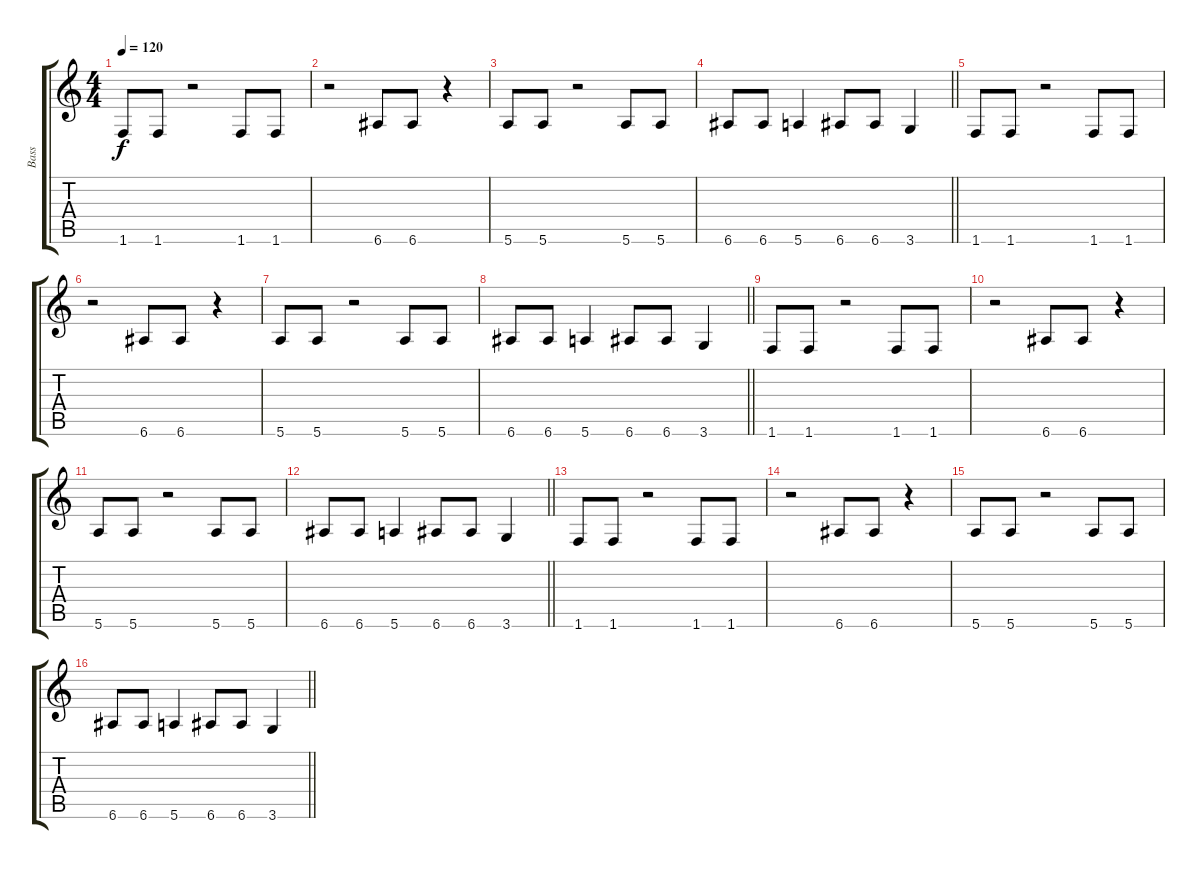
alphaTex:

\track ("Bass" "Bass") {instrument electricbasspick}
\staff {score tabs}
\tuning (E4 B3 G3 D3 A2 E2) {hide}
\ts (4 4)
\tempo 120
\clef g2
\ks c
1.6.8{dy f} 1.6.8 r.2 1.6.8 1.6.8 |
r.2 6.6.8 6.6.8 r.4 |
5.6.8 5.6.8 r.2 5.6.8 5.6.8 |
\barLineRight lightlight
6.6.8 6.6.8 5.6.4 6.6.8 6.6.8 3.6.4 |
1.6.8 1.6.8 r.2 1.6.8 1.6.8 |
r.2 6.6.8 6.6.8 r.4 |
5.6.8 5.6.8 r.2 5.6.8 5.6.8 |
\barLineRight lightlight
6.6.8 6.6.8 5.6.4 6.6.8 6.6.8 3.6.4 |
1.6.8 1.6.8 r.2 1.6.8 1.6.8 |
r.2 6.6.8 6.6.8 r.4 |
5.6.8 5.6.8 r.2 5.6.8 5.6.8 |
\barLineRight lightlight
6.6.8 6.6.8 5.6.4 6.6.8 6.6.8 3.6.4 |
1.6.8 1.6.8 r.2 1.6.8 1.6.8 |
r.2 6.6.8 6.6.8 r.4 |
5.6.8 5.6.8 r.2 5.6.8 5.6.8 |
\barLineRight lightlight
6.6.8 6.6.8 5.6.4 6.6.8 6.6.8 3.6.4
